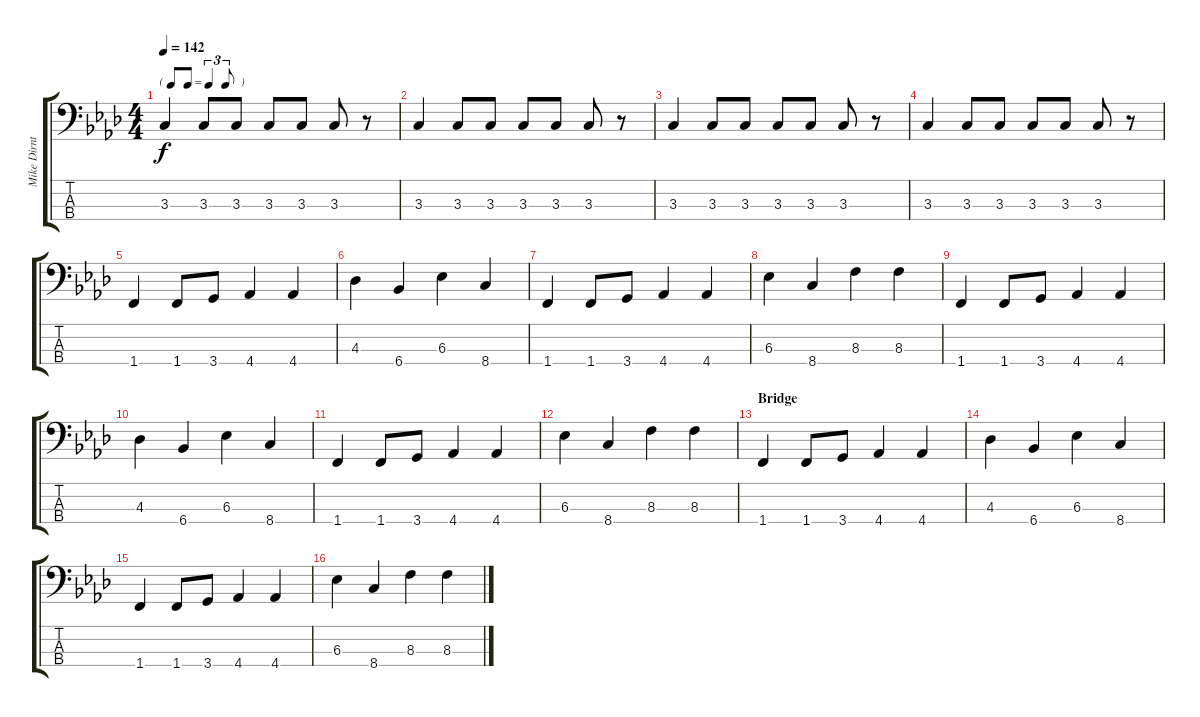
\track ("Mike Dirnt (Bass Guitar)" "Mike Dirnt") {instrument electricbasspick}
\staff {score tabs}
\tuning (G2 D2 A1 E1) {hide}
\ts (4 4)
\tf triplet8th
\tempo 142
\clef f4
\ks ab
3.3.4{dy f} 3.3.8 3.3.8 3.3.8 3.3.8 3.3.8 r.8 |
3.3.4 3.3.8 3.3.8 3.3.8 3.3.8 3.3.8 r.8 |
3.3.4 3.3.8 3.3.8 3.3.8 3.3.8 3.3.8 r.8 |
3.3.4 3.3.8 3.3.8 3.3.8 3.3.8 3.3.8 r.8 |
1.4.4{volume 16} 1.4.8 3.4.8 4.4.4 4.4.4 |
4.3.4 6.4.4 6.3.4 8.4.4 |
1.4.4 1.4.8 3.4.8 4.4.4 4.4.4 |
6.3.4 8.4.4 8.3.4 8.3.4 |
1.4.4 1.4.8 3.4.8 4.4.4 4.4.4 |
4.3.4 6.4.4 6.3.4 8.4.4 |
1.4.4 1.4.8 3.4.8 4.4.4 4.4.4 |
6.3.4 8.4.4 8.3.4 8.3.4 |
\section ("" "Bridge")
1.4.4 1.4.8 3.4.8 4.4.4 4.4.4 |
4.3.4 6.4.4 6.3.4 8.4.4 |
1.4.4 1.4.8 3.4.8 4.4.4 4.4.4 |
6.3.4 8.4.4 8.3.4 8.3.4
